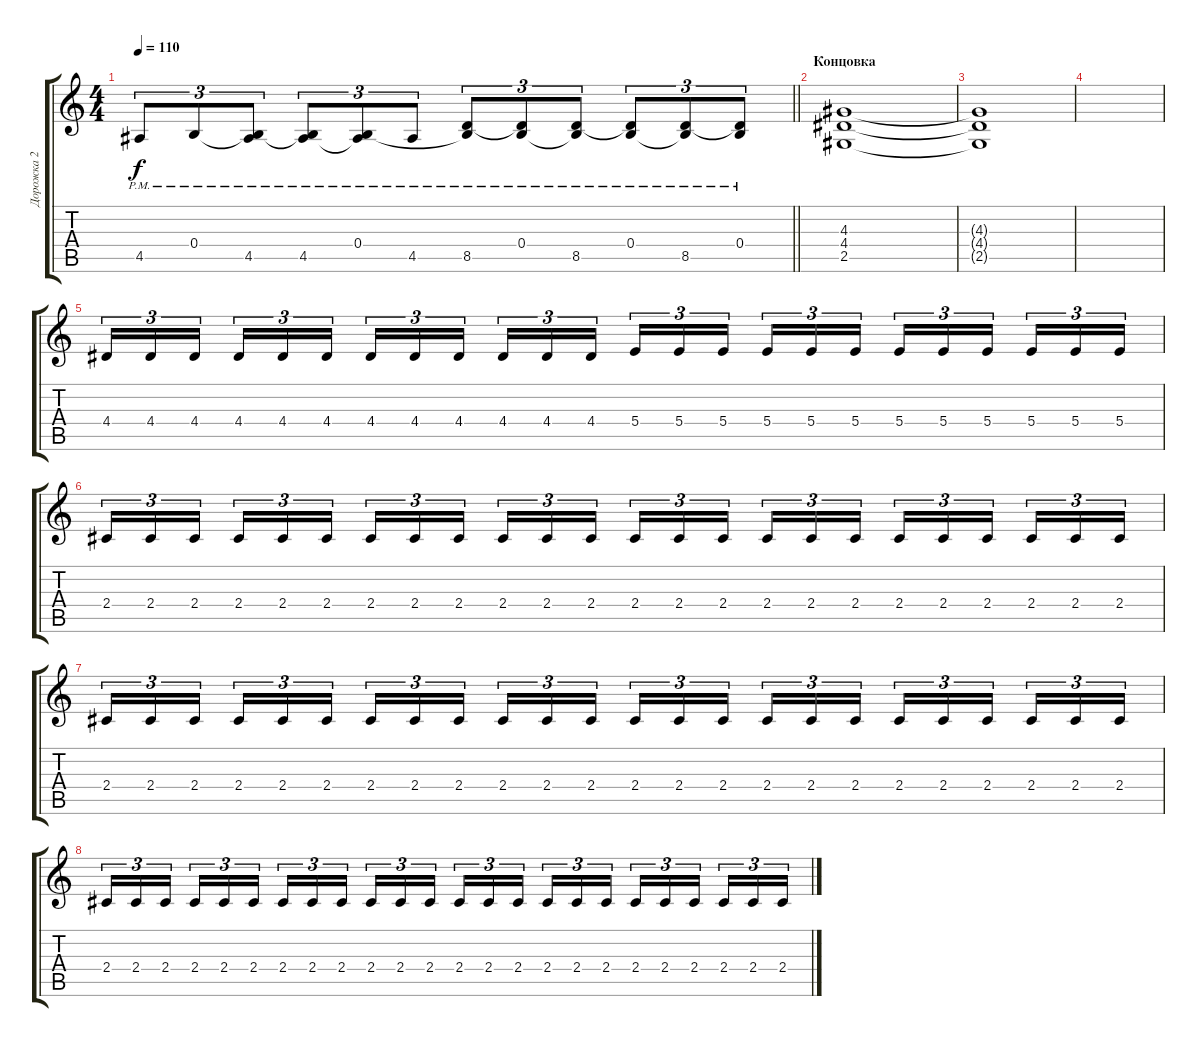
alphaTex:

\track ("Дорожка 2" "Дорожка 2") {instrument distortionguitar}
\staff {score tabs}
\tuning (Db4 Ab3 E3 B2 Gb2 Db2) {hide}
\ts (4 4)
\tempo 110
\clef g2
\barLineRight lightlight
\ks c
4.5{pm}.8{tu (3 2) dy f} 0.4{pm}.8{tu (3 2)} (0.4{t} 4.5{pm}).8{tu (3 2)} (0.4{t} 4.5{pm}).8{tu (3 2)} (0.4{pm} 4.5{t}).8{tu (3 2)} 4.5{pm}.8{tu (3 2)} (0.4{t} 8.5{pm}).8{tu (3 2)} (0.4{pm} 8.5{t}).8{tu (3 2)} (0.4{t} 8.5{pm}).8{tu (3 2)} (0.4{pm} 8.5{t}).8{tu (3 2)} (0.4{t} 8.5{pm}).8{tu (3 2)} (0.4{pm} 8.5{t}).8{tu (3 2)} |
\section ("" "Концовка")
(4.3 4.4 2.5).1 |
(4.3{t} 4.4{t} 2.5{t}).1 |
|
4.4.16{tu (3 2)} 4.4.16{tu (3 2)} 4.4.16{tu (3 2) beam splitsecondary} 4.4.16{tu (3 2)} 4.4.16{tu (3 2)} 4.4.16{tu (3 2)} 4.4.16{tu (3 2)} 4.4.16{tu (3 2)} 4.4.16{tu (3 2) beam splitsecondary} 4.4.16{tu (3 2)} 4.4.16{tu (3 2)} 4.4.16{tu (3 2)} 5.4.16{tu (3 2)} 5.4.16{tu (3 2)} 5.4.16{tu (3 2) beam splitsecondary} 5.4.16{tu (3 2)} 5.4.16{tu (3 2)} 5.4.16{tu (3 2)} 5.4.16{tu (3 2)} 5.4.16{tu (3 2)} 5.4.16{tu (3 2) beam splitsecondary} 5.4.16{tu (3 2)} 5.4.16{tu (3 2)} 5.4.16{tu (3 2)} |
2.4.16{tu (3 2)} 2.4.16{tu (3 2)} 2.4.16{tu (3 2) beam splitsecondary} 2.4.16{tu (3 2)} 2.4.16{tu (3 2)} 2.4.16{tu (3 2)} 2.4.16{tu (3 2)} 2.4.16{tu (3 2)} 2.4.16{tu (3 2) beam splitsecondary} 2.4.16{tu (3 2)} 2.4.16{tu (3 2)} 2.4.16{tu (3 2)} 2.4.16{tu (3 2)} 2.4.16{tu (3 2)} 2.4.16{tu (3 2) beam splitsecondary} 2.4.16{tu (3 2)} 2.4.16{tu (3 2)} 2.4.16{tu (3 2)} 2.4.16{tu (3 2)} 2.4.16{tu (3 2)} 2.4.16{tu (3 2) beam splitsecondary} 2.4.16{tu (3 2)} 2.4.16{tu (3 2)} 2.4.16{tu (3 2)} |
2.4.16{tu (3 2)} 2.4.16{tu (3 2)} 2.4.16{tu (3 2) beam splitsecondary} 2.4.16{tu (3 2)} 2.4.16{tu (3 2)} 2.4.16{tu (3 2)} 2.4.16{tu (3 2)} 2.4.16{tu (3 2)} 2.4.16{tu (3 2) beam splitsecondary} 2.4.16{tu (3 2)} 2.4.16{tu (3 2)} 2.4.16{tu (3 2)} 2.4.16{tu (3 2)} 2.4.16{tu (3 2)} 2.4.16{tu (3 2) beam splitsecondary} 2.4.16{tu (3 2)} 2.4.16{tu (3 2)} 2.4.16{tu (3 2)} 2.4.16{tu (3 2)} 2.4.16{tu (3 2)} 2.4.16{tu (3 2) beam splitsecondary} 2.4.16{tu (3 2)} 2.4.16{tu (3 2)} 2.4.16{tu (3 2)} |
2.4.16{tu (3 2)} 2.4.16{tu (3 2)} 2.4.16{tu (3 2) beam splitsecondary} 2.4.16{tu (3 2)} 2.4.16{tu (3 2)} 2.4.16{tu (3 2)} 2.4.16{tu (3 2)} 2.4.16{tu (3 2)} 2.4.16{tu (3 2) beam splitsecondary} 2.4.16{tu (3 2)} 2.4.16{tu (3 2)} 2.4.16{tu (3 2)} 2.4.16{tu (3 2)} 2.4.16{tu (3 2)} 2.4.16{tu (3 2) beam splitsecondary} 2.4.16{tu (3 2)} 2.4.16{tu (3 2)} 2.4.16{tu (3 2)} 2.4.16{tu (3 2)} 2.4.16{tu (3 2)} 2.4.16{tu (3 2) beam splitsecondary} 2.4.16{tu (3 2)} 2.4.16{tu (3 2)} 2.4.16{tu (3 2)}
